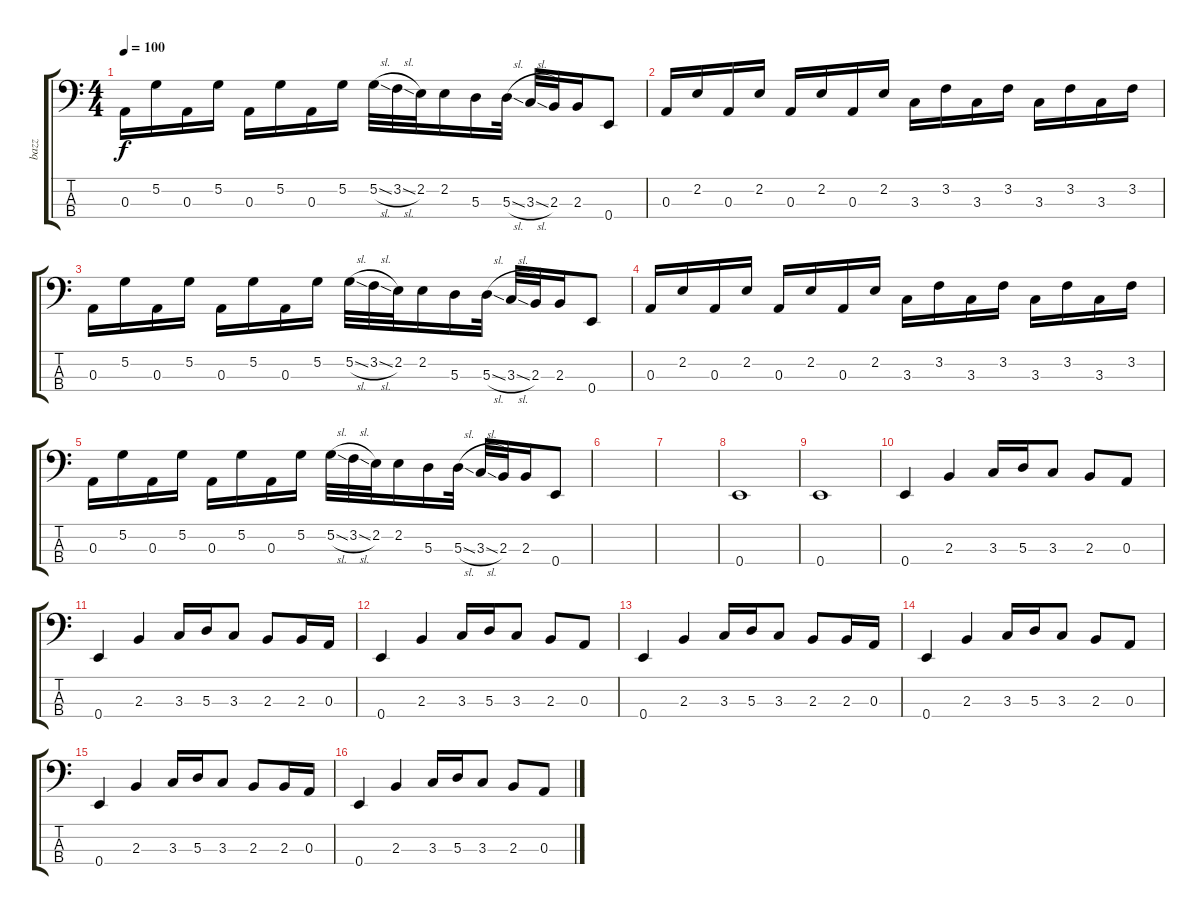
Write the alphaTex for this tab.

\track ("bazz" "bazz") {instrument electricbasspick}
\staff {score tabs}
\tuning (G2 D2 A1 E1) {hide}
\ts (4 4)
\tempo 100
\clef f4
\ks c
0.3.16{dy f} 5.2.16 0.3.16 5.2.16 0.3.16 5.2.16 0.3.16 5.2.16 5.2{sl}.32 3.2{sl}.32 2.2.32 2.2.16 5.3.16 5.3{sl}.32 3.3{sl}.32 2.3.32 2.3.16 0.4.8 |
0.3.16 2.2.16 0.3.16 2.2.16 0.3.16 2.2.16 0.3.16 2.2.16 3.3.16 3.2.16 3.3.16 3.2.16 3.3.16 3.2.16 3.3.16 3.2.16 |
0.3.16 5.2.16 0.3.16 5.2.16 0.3.16 5.2.16 0.3.16 5.2.16 5.2{sl}.32 3.2{sl}.32 2.2.32 2.2.16 5.3.16 5.3{sl}.32 3.3{sl}.32 2.3.32 2.3.16 0.4.8 |
0.3.16 2.2.16 0.3.16 2.2.16 0.3.16 2.2.16 0.3.16 2.2.16 3.3.16 3.2.16 3.3.16 3.2.16 3.3.16 3.2.16 3.3.16 3.2.16 |
0.3.16 5.2.16 0.3.16 5.2.16 0.3.16 5.2.16 0.3.16 5.2.16 5.2{sl}.32 3.2{sl}.32 2.2.32 2.2.16 5.3.16 5.3{sl}.32 3.3{sl}.32 2.3.32 2.3.16 0.4.8 |
|
|
0.4.1 |
0.4.1 |
0.4.4 2.3.4 3.3.16 5.3.16 3.3.8 2.3.8 0.3.8 |
0.4.4 2.3.4 3.3.16 5.3.16 3.3.8 2.3.8 2.3.16 0.3.16 |
0.4.4 2.3.4 3.3.16 5.3.16 3.3.8 2.3.8 0.3.8 |
0.4.4 2.3.4 3.3.16 5.3.16 3.3.8 2.3.8 2.3.16 0.3.16 |
0.4.4 2.3.4 3.3.16 5.3.16 3.3.8 2.3.8 0.3.8 |
0.4.4 2.3.4 3.3.16 5.3.16 3.3.8 2.3.8 2.3.16 0.3.16 |
0.4.4 2.3.4 3.3.16 5.3.16 3.3.8 2.3.8 0.3.8
